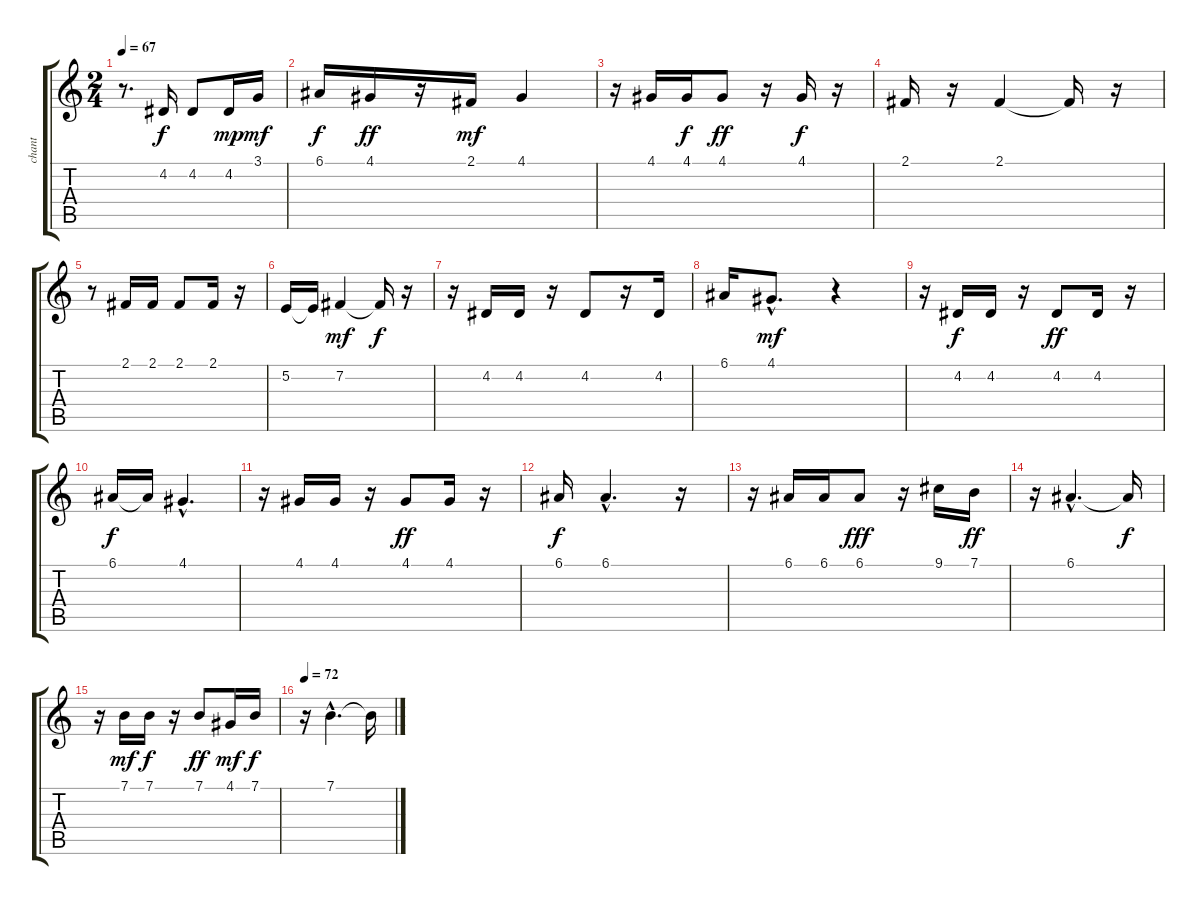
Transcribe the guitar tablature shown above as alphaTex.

\track ("chant" "chant") {instrument flute}
\staff {score tabs}
\tuning (E4 B3 G3 D3 A2 E2) {hide}
\ts (2 4)
\tempo 67
\clef g2
\ks c
r.8{d dy f} 4.2.16 4.2.8 4.2.16{dy mp} 3.1.16{dy mf} |
6.1.16{dy f} 4.1.16{dy ff} r.16 2.1.16{dy mf} 4.1.4 |
r.16 4.1.16 4.1.16{dy f} 4.1.8{dy ff} r.16 4.1.16{dy f} r.16 |
2.1.16 r.16 2.1.4 2.1{t}.16 r.16 |
r.8 2.1.16 2.1.16 2.1.8 2.1.16 r.16 |
5.2.16 5.2{t}.16 7.2.4{dy mf} 7.2{t}.16{dy f} r.16 |
r.16 4.2.16 4.2.16 r.16 4.2.8 r.16 4.2.16 |
6.1.16 4.1{hac}.8{d dy mf} r.4 |
r.16 4.2.16{dy f} 4.2.16 r.16 4.2.8{dy ff} 4.2.16 r.16 |
6.1.16{dy f} 6.1{t}.16 4.1{hac}.4{d} |
r.16 4.1.16 4.1.16 r.16 4.1.8{dy ff} 4.1.16 r.16 |
6.1.16{dy f} 6.1{hac}.4{d} r.16 |
r.16 6.1.16 6.1.16 6.1.8{dy fff} r.16 9.1.16 7.1.16{dy ff} |
r.16 6.1{hac}.4{d} 6.1{t}.16{dy f} |
r.16 7.1.16{dy mf} 7.1.16{dy f} r.16 7.1.8{dy ff} 4.1.16{dy mf} 7.1.16{dy f} |
\tempo 72
r.16 7.1{hac}.4{d} 7.1{t}.16
